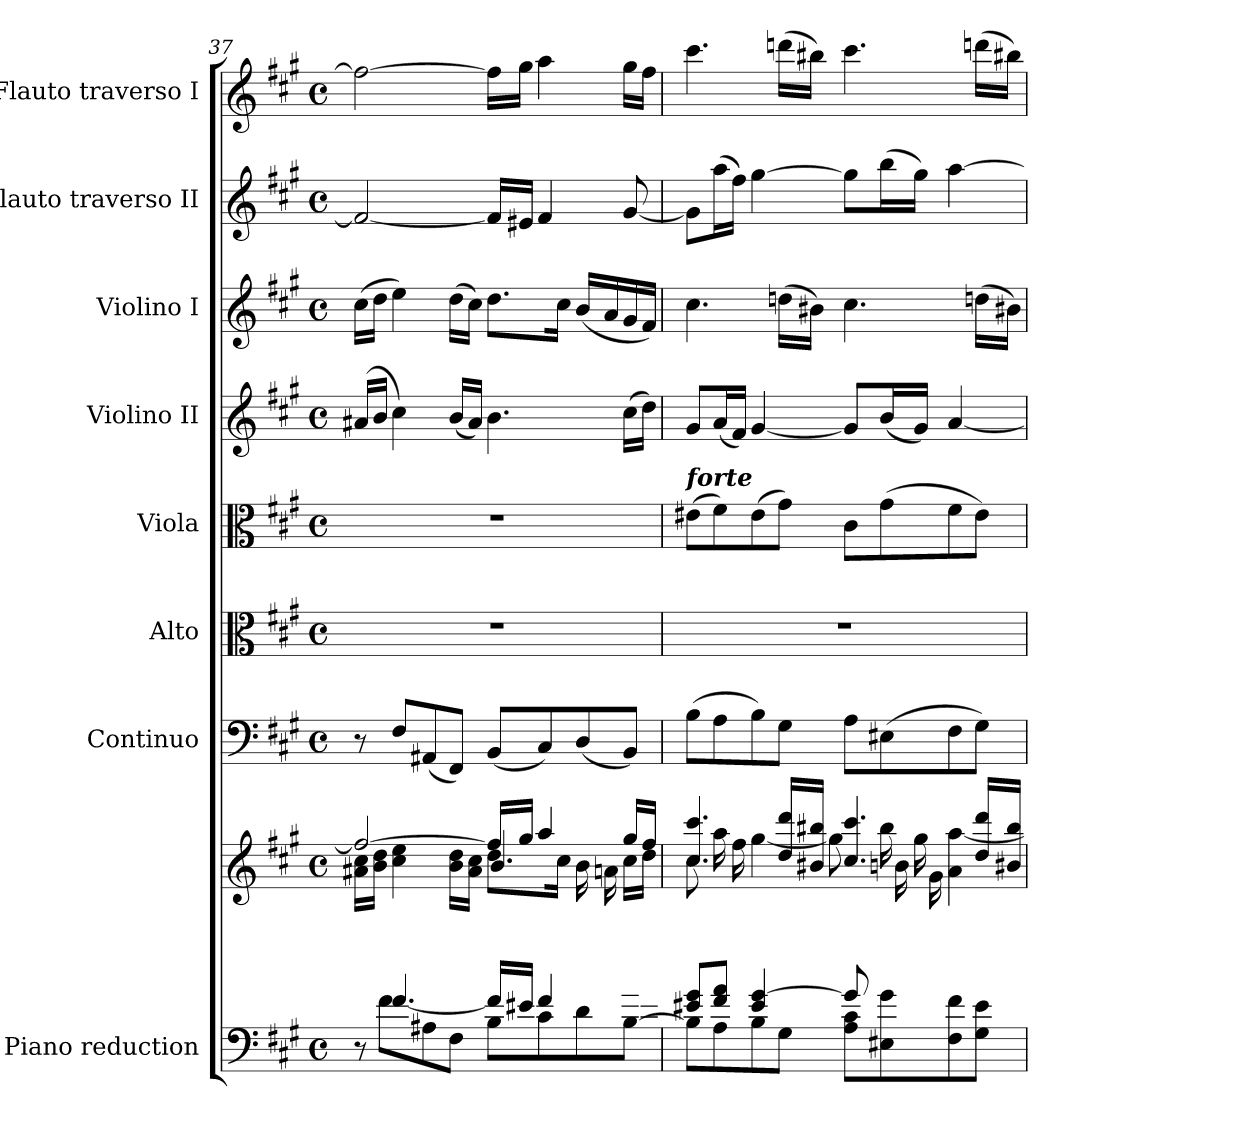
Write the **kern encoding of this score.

**kern	**kern	**kern	**kern	**kern	**kern	**kern	**kern	**kern
*part8	*part8	*part7	*part6	*part5	*part4	*part3	*part2	*part1
*staff9	*staff8	*staff7	*staff6	*staff5	*staff4	*staff3	*staff2	*staff1
*I"Piano reduction	*	*I"Continuo	*I"Alto	*I"Viola	*I"Violino II	*I"Violino I	*I"Flauto traverso II	*I"Flauto traverso I
*I'Pno	*	*	*	*I'Vla	*	*I'Vln	*I'Fl	*I'Fl
!!LO:LB:g=z
*clefF4	*clefG2	*clefF4	*clefC3	*clefC3	*clefG2	*clefG2	*clefG2	*clefG2
*k[f#c#g#]	*k[f#c#g#]	*k[f#c#g#]	*k[f#c#g#]	*k[f#c#g#]	*k[f#c#g#]	*k[f#c#g#]	*k[f#c#g#]	*k[f#c#g#]
*A:	*A:	*A:	*A:	*A:	*A:	*A:	*A:	*A:
*M4/4	*M4/4	*M4/4	*M4/4	*M4/4	*M4/4	*M4/4	*M4/4	*M4/4
*met(c)	*met(c)	*met(c)	*met(c)	*met(c)	*met(c)	*met(c)	*met(c)	*met(c)
=37	=37	=37	=37	=37	=37	=37	=37	=37
*^	*^	*	*	*	*	*	*	*
*	*^	*	*^	*	*	*	*	*	*	*
*	*	*	*	*	*^	*	*	*	*	*	*	*
2..ryy	8r	8ryy	2ff#/_	16a#X\ 16cc#\LL	2ryy	2..ryy	8r	1r	1r	(16a#X/LL	(16cc#\LL	2f#/_	2ff#\_
.	.	.	.	16b\ 16dd\JJ	.	.	.	.	.	16b/JJ	16dd\JJ	.	.
.	[4.f#/	8f#\L	.	4cc#\ 4ee\	.	.	8F#/L	.	.	4cc#\)	4ee\)	.	.
.	.	8A#X\	.	.	.	.	(8AA#X/	.	.	.	.	.	.
.	.	8F#\J	.	16b\ 16dd\LL	.	.	8FF#/J)	.	.	(16b/LL	(16dd\LL	.	.
.	.	.	.	16a#\ 16cc#\JJ	.	.	.	.	.	16a#/JJ)	16cc#\JJ)	.	.
.	16f#/LL]	8B\L	16ff#/LL]	8.dd\L	4.b/	.	(8BB/L	.	.	4.b\	8.dd\L	16f#/LL]	16ff#\LL]
.	16e#X/JJ	.	16gg#/JJ	.	.	.	.	.	.	.	.	16e#X/JJ	16gg#\JJ
.	4f#/	8c#\	4aa/	.	.	.	8C#/)	.	.	.	.	4f#/	4aa\
.	.	.	.	16cc#\Jk	.	.	.	.	.	.	16cc#\Jk	.	.
.	.	8d\	.	16b\LL	.	.	(8D/	.	.	.	(16b/LL	.	.
.	.	.	.	16an\	.	.	.	.	.	.	16a/	.	.
16g#/	8ryy	[8B\J	16gg#/LL	8ryy	8ryy	16cc#\LL	8BB/J)	.	.	(16cc#\LL	16g#/	[8g#/	16gg#\LL
16f#/JJ	.	.	16ff#/JJ	.	.	16dd\JJ	.	.	.	16dd\JJ)	16f#/JJ)	.	16ff#\JJ
*	*v	*v	*	*	*	*	*	*	*	*	*	*	*
=38	=38	=38	=38	=38	=38	=38	=38	=38	=38	=38	=38	=38
!	!	!	!	!	!	!	!	!LO:TX:a:Bi:t=forte	!	!	!	!
*	*	*	*	*v	*v	*	*	*	*	*	*	*
8e#X/ 8g#/L	8B\L]	4.cc#/ 4.ccc#/	8cc#\L	8ryy	(8B\L	1r	(8e#X\L	8g#/L	4.cc#\	8g#\L]	4.ccc#\
*	*	*	*v	*v	*	*	*	*	*	*	*
8f#/ 8a/J	8A\	.	16aa\L	8A\	.	8f#\)	(16a/L	.	(16aa\L	.
.	.	.	16ff#\JJ	.	.	.	16f#/JJ)	.	16ff#\JJ)	.
4e#/ [4g#/	8B\	.	[4gg#\	8B\)	.	(8e#\	[4g#/	.	[4gg#\	.
.	8G#\J	16dd/ 16ddd/LL	.	8G#\J	.	8g#\J)	.	(16ddn\LL	.	(16dddn\LL
.	.	16b#X/ 16bb#X/JJ	.	.	.	.	.	16b#X\JJ)	.	16bb#X\JJ)
8g#/L]	8A\ 8c#\L	4.cc#/ 4.ccc#/	8gg#\L]	8A\L	.	8c#\L	8g#/L]	4.cc#\	8gg#\L]	4.ccc#\
*	*	*	*^	*	*	*	*	*	*	*
8ryy	8E#X\ 8g#\	.	16bb#\L	16bn\L	(8E#X\	.	(8g#\	(16b/L	.	(16bb\L	.
.	.	.	16gg#\JJ	16g#\JJ	.	.	.	16g#/JJ)	.	16gg#\JJ)	.
4ryy	8F#\ 8f#\	.	4a\ [4aa\	4ryy	8F#\	.	8f#\	[4a/	.	[4aa\	.
.	8G#\ 8e#\J	16dd/ 16ddd/LL	.	.	8G#\J)	.	8e#\J)	.	(16ddn\LL	.	(16dddn\LL
.	.	16b#X/ 16bb#/JJ	.	.	.	.	.	.	16b#X\JJ)	.	16bb#X\JJ)
*v	*v	*	*	*	*	*	*	*	*	*	*
*	*v	*v	*v	*	*	*	*	*	*	*
=	=	=	=	=	=	=	=	=
*-	*-	*-	*-	*-	*-	*-	*-	*-
